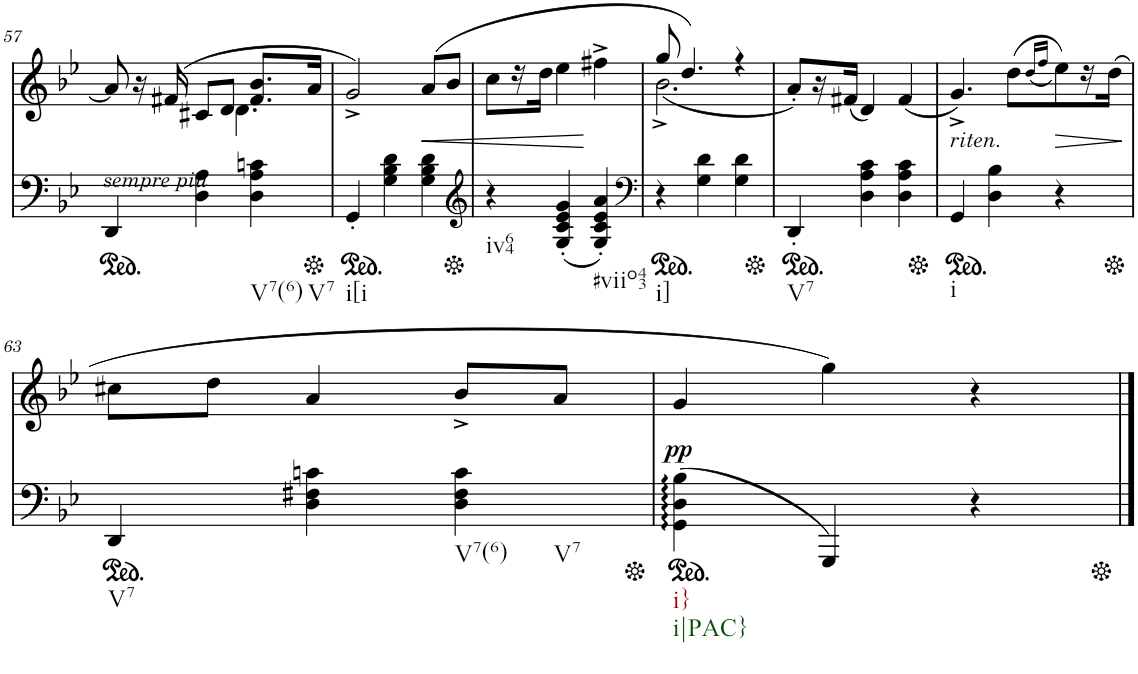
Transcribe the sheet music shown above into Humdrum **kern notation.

**kern	**kern	**dynam
*part2	*part1	*part1
*staff2	*staff1	*staff1
*I"piano	*I"piano	*
*I'Pno	*I'Pno	*
!!LO:PB:g=z
*clefF4	*clefG2	*
*k[b-e-]	*k[b-e-]	*
*g:	*g:	*
*M3/4	*M3/4	*
*ped	*	*
=57	=57	=57
*	*^	*
!LO:TX:b:i:t=sempre più	!	!	!
4DD/	8a/]	4.ryy	.
.	16r	.	.
.	(16f#X/	.	.
4D\ 4A\	8c#X/L	.	.
.	8d/J	4.d\	.
!LO:TX:b:t=V7(6)	!	!	!
!LO:TX:b:t=V7	!	!	!
4D\ 4A\ 4cn\	8.f#/ 8.b-/L	.	.
.	16a/Jk	.	.
*	*v	*v	*
=58	=58	=58
*Xped	*	*
*ped	*	*
!LO:TX:b:t=i[i	!	!
4GG'/	2g^/)	.
4G\ 4B-\ 4d\	.	.
!	!	!LO:HP:b
4G\ 4B-\ 4d\	(8a/L	<
.	8b-/J	.
=59	=59	=59
*clefG2	*	*
*Xped	*	*
!LO:TX:b:t=iv64	!	!
4r	8cc\L	.
.	16r	.
.	16dd\JJ	.
(4G/' 4c/' 4e-/' 4g/'	4ee-\	.
!LO:TX:b:t=#viio43	!	!
4G/' 4c/' 4e-/' 4a/')	4ff#X^\	[
=60	=60	=60
*clefF4	*	*
*ped	*	*
*	*^	*
!LO:TX:b:t=i]	!	!	!
4r	8gg/	(2.b-^\	.
.	4.dd/)	.	.
4G\ 4d\	.	.	.
4G\ 4d\	4r	.	.
*	*v	*v	*
=61	=61	=61
*Xped	*	*
*ped	*	*
!LO:TX:b:t=V7	!	!
4DD'/	8a'/L)	.
.	16r	.
.	(16f#X/JJ	.
4D\ 4A\ 4c\	4d/)	.
4D\ 4A\ 4c\	(4f#/	.
=62	=62	=62
*Xped	*	*
*ped	*	*
!	!LO:TX:b:i:t=riten.	!
!LO:TX:b:t=i	!	!
4GG/	4.g^/)	.
4D\ 4B-\	.	.
.	(8dd\L	.
.	(16qdd/LL	.
.	16qff/JJ	.
4r	8ee-\))	.
.	16r	.
.	(16dd\JJ	.
!!LO:LB:g=z
=63	=63	=63
*Xped	*	*
*ped	*	*
!LO:TX:b:t=V7	!	!
4DD/	8cc#X\L	.
.	8dd\J	.
4D\ 4F#X\ 4cn\	4a/	.
!LO:TX:b:t=V7(6)	!	!
!LO:TX:b:t=V7	!	!
4D\ 4F#\ 4c\	8b-^/L	.
.	8a/J	.
=64	=64	=64
*Xped	*	*
*ped	*	*
!LO:TX:b:t=i}	!	!
!LO:TX:b:t=i|PAC}	!	!
!	!	!LO:DY:b
(4GG\ 4D\ 4B-\	4g/	pp
4GGG/)	4gg\)	.
4r	4r	.
*Xped	*	*
==	==	==
*-	*-	*-
